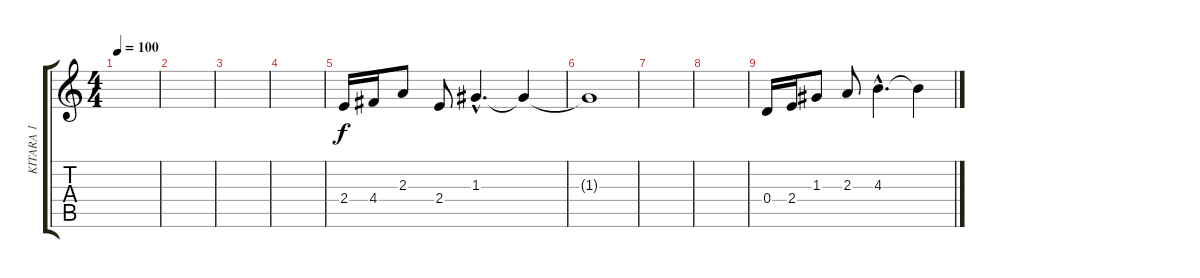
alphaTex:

\track ("KITARA 1" "KITARA 1") {instrument electricguitarjazz}
\staff {score tabs}
\tuning (E4 B3 G3 D3 A2 E2) {hide}
\ts (4 4)
\tempo 100
\clef g2
\ks c
|
|
|
|
2.4.16 4.4.16 2.3.8 2.4.8 1.3{hac}.4{d} 1.3{t}.4 |
1.3{t}.1 |
|
|
0.4.16 2.4.16 1.3.8 2.3.8 4.3{hac}.4{d} 4.3{t}.4
